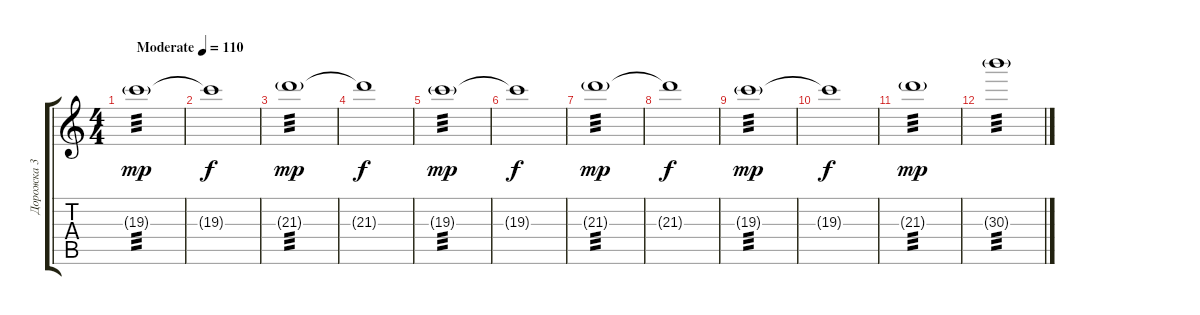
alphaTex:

\track ("Дорожка 3" "Дорожка 3") {instrument distortionguitar}
\staff {score tabs}
\tuning (D4 A3 F3 C3 G2 C2) {hide}
\ts (4 4)
\tempo (110 "Moderate")
\clef g2
\ks c
19.3{g}.1{tp 3 dy mp instrument distortionguitar} |
19.3{t}.1{dy f} |
21.3{g}.1{tp 3 dy mp} |
21.3{t}.1{dy f} |
19.3{g}.1{tp 3 dy mp} |
19.3{t}.1{dy f} |
21.3{g}.1{tp 3 dy mp} |
21.3{t}.1{dy f} |
19.3{g}.1{tp 3 dy mp} |
19.3{t}.1{dy f} |
21.3{g}.1{tp 3 dy mp} |
30.3{g}.1{tp 3}
